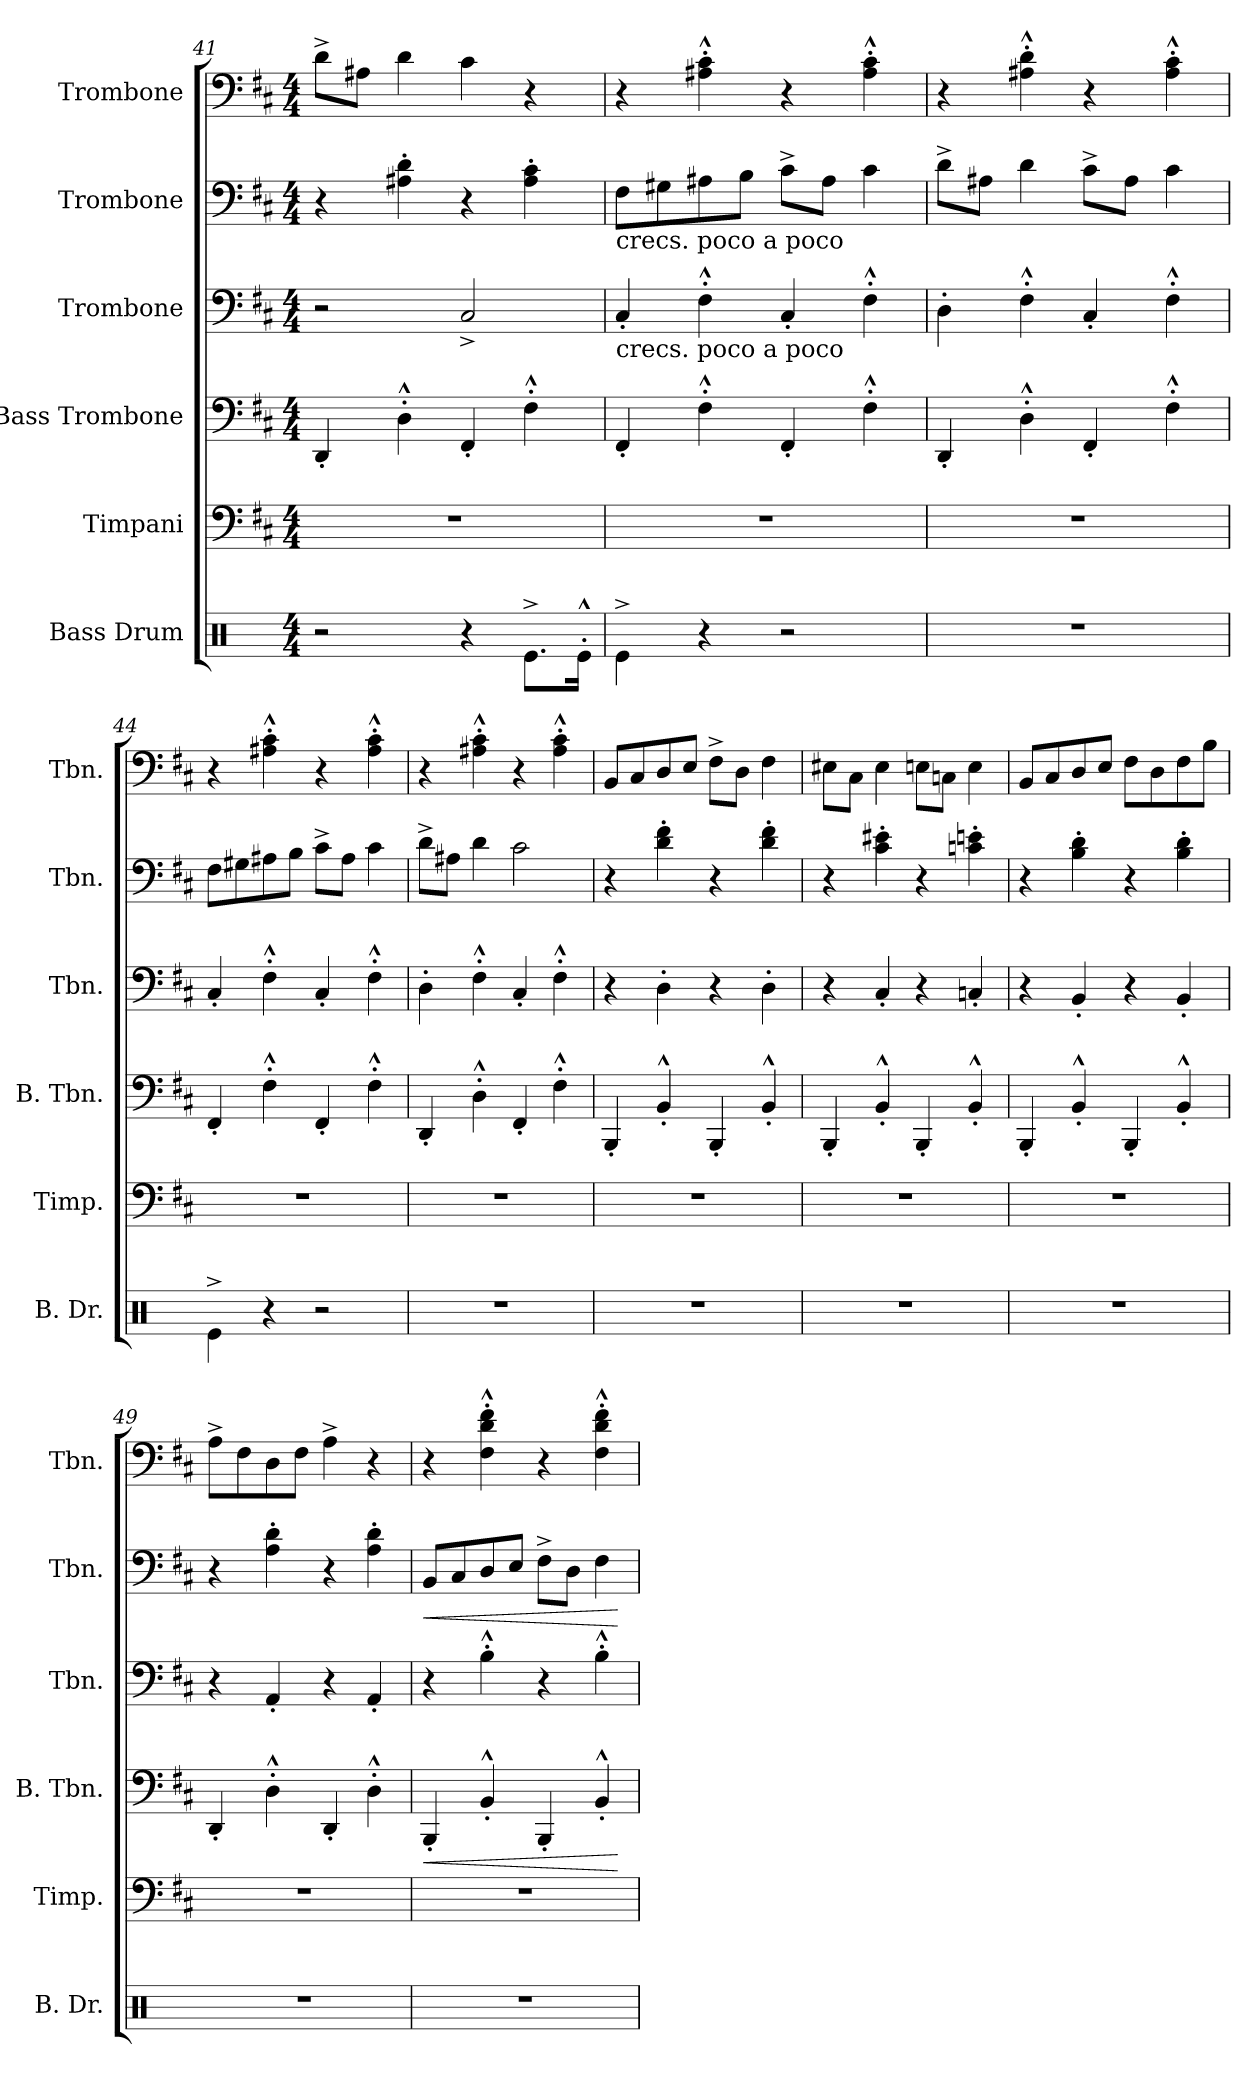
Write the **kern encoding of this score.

**kern	**kern	**kern	**dynam	**kern	**kern	**dynam	**kern
*part6	*part5	*part4	*part4	*part3	*part2	*part2	*part1
*staff6	*staff5	*staff4	*staff4	*staff3	*staff2	*staff2	*staff1
*I"Bass Drum	*I"Timpani	*I"Bass Trombone	*	*I"Trombone	*I"Trombone	*	*I"Trombone
*I'B. Dr.	*I'Timp.	*I'B. Tbn.	*	*I'Tbn.	*I'Tbn.	*	*I'Tbn.
*clefX	*clefF4	*clefF4	*	*clefF4	*clefF4	*	*clefF4
*k[]	*k[f#c#]	*k[f#c#]	*	*k[f#c#]	*k[f#c#]	*	*k[f#c#]
*M4/4	*M4/4	*M4/4	*	*M4/4	*M4/4	*	*M4/4
=41	=41	=41	=41	=41	=41	=41	=41
2r	1r	4DD'/	.	2r	4r	.	8d^\L
.	.	.	.	.	.	.	8A#X\J
.	.	4D'^^\	.	.	4A#X\' 4d\'	.	4d\
4r	.	4FF#'/	.	2C#^/	4r	.	4c#\
8.Re^\L	.	4F#'^^\	.	.	4A#\' 4c#\'	.	4r
16Re^^'\Jk	.	.	.	.	.	.	.
!!LO:LB:g=z
=42	=42	=42	=42	=42	=42	=42	=42
!	!	!	!	!	!LO:TX:b:t=crecs. poco a poco	!	!
!	!	!	!	!LO:TX:b:t=crecs. poco a poco	!	!	!
4Re^\	1r	4FF#'/	.	4C#'/	8F#\L	.	4r
.	.	.	.	.	8G#X\	.	.
4r	.	4F#'^^\	.	4F#'^^\	8A#X\	.	4A#X\'^^ 4c#\'^^
.	.	.	.	.	8B\J	.	.
2r	.	4FF#'/	.	4C#'/	8c#^\L	.	4r
.	.	.	.	.	8A#\J	.	.
.	.	4F#'^^\	.	4F#'^^\	4c#\	.	4A#\'^^ 4c#\'^^
=43	=43	=43	=43	=43	=43	=43	=43
1r	1r	4DD'/	.	4D'\	8d^\L	.	4r
.	.	.	.	.	8A#X\J	.	.
.	.	4D'^^\	.	4F#'^^\	4d\	.	4A#X\'^^ 4d\'^^
.	.	4FF#'/	.	4C#'/	8c#^\L	.	4r
.	.	.	.	.	8A#\J	.	.
.	.	4F#'^^\	.	4F#'^^\	4c#\	.	4A#\'^^ 4c#\'^^
=44	=44	=44	=44	=44	=44	=44	=44
4Re^\	1r	4FF#'/	.	4C#'/	8F#\L	.	4r
.	.	.	.	.	8G#X\	.	.
4r	.	4F#'^^\	.	4F#'^^\	8A#X\	.	4A#X\'^^ 4c#\'^^
.	.	.	.	.	8B\J	.	.
2r	.	4FF#'/	.	4C#'/	8c#^\L	.	4r
.	.	.	.	.	8A#\J	.	.
.	.	4F#'^^\	.	4F#'^^\	4c#\	.	4A#\'^^ 4c#\'^^
=45	=45	=45	=45	=45	=45	=45	=45
1r	1r	4DD'/	.	4D'\	8d^\L	.	4r
.	.	.	.	.	8A#X\J	.	.
.	.	4D'^^\	.	4F#'^^\	4d\	.	4A#X\'^^ 4c#\'^^
.	.	4FF#'/	.	4C#'/	2c#\	.	4r
.	.	4F#'^^\	.	4F#'^^\	.	.	4A#\'^^ 4c#\'^^
=46	=46	=46	=46	=46	=46	=46	=46
1r	1r	4BBB'/	.	4r	4r	.	8BB/L
.	.	.	.	.	.	.	8C#/
.	.	4BB'^^/	.	4D'\	4d\' 4f#\'	.	8D/
.	.	.	.	.	.	.	8E/J
.	.	4BBB'/	.	4r	4r	.	8F#^\L
.	.	.	.	.	.	.	8D\J
.	.	4BB'^^/	.	4D'\	4d\' 4f#\'	.	4F#\
!!LO:PB:g=z
=47	=47	=47	=47	=47	=47	=47	=47
1r	1r	4BBB'/	.	4r	4r	.	8E#X\L
.	.	.	.	.	.	.	8C#\J
.	.	4BB'^^/	.	4C#'/	4c#\' 4e#X\'	.	4E#\
.	.	4BBB'/	.	4r	4r	.	8En\L
.	.	.	.	.	.	.	8Cn\J
.	.	4BB'^^/	.	4Cn'/	4cn\' 4en\'	.	4E\
=48	=48	=48	=48	=48	=48	=48	=48
1r	1r	4BBB'/	.	4r	4r	.	8BB/L
.	.	.	.	.	.	.	8C#/
.	.	4BB'^^/	.	4BB'/	4B\' 4d\'	.	8D/
.	.	.	.	.	.	.	8E/J
.	.	4BBB'/	.	4r	4r	.	8F#\L
.	.	.	.	.	.	.	8D\
.	.	4BB'^^/	.	4BB'/	4B\' 4d\'	.	8F#\
.	.	.	.	.	.	.	8B\J
=49	=49	=49	=49	=49	=49	=49	=49
1r	1r	4DD'/	.	4r	4r	.	8A^\L
.	.	.	.	.	.	.	8F#\
.	.	4D'^^\	.	4AA'/	4A\' 4d\'	.	8D\
.	.	.	.	.	.	.	8F#\J
.	.	4DD'/	.	4r	4r	.	4A^\
.	.	4D'^^\	.	4AA'/	4A\' 4d\'	.	4r
=50	=50	=50	=50	=50	=50	=50	=50
!	!	!	!LO:HP:b	!	!	!LO:HP:b	!
1r	1r	4BBB'/	<	4r	8BB/L	<	4r
.	.	.	.	.	8C#/	.	.
.	.	4BB'^^/	.	4B'^^\	8D/	.	4F#\'^^ 4d\'^^ 4f#\'^^
.	.	.	.	.	8E/J	.	.
.	.	4BBB'/	.	4r	8F#^\L	.	4r
.	.	.	.	.	8D\J	.	.
.	.	4BB'^^/	.	4B'^^\	4F#\	.	4F#\'^^ 4d\'^^ 4f#\'^^
.	.	.	[	.	.	[	.
=	=	=	=	=	=	=	=
*-	*-	*-	*-	*-	*-	*-	*-
